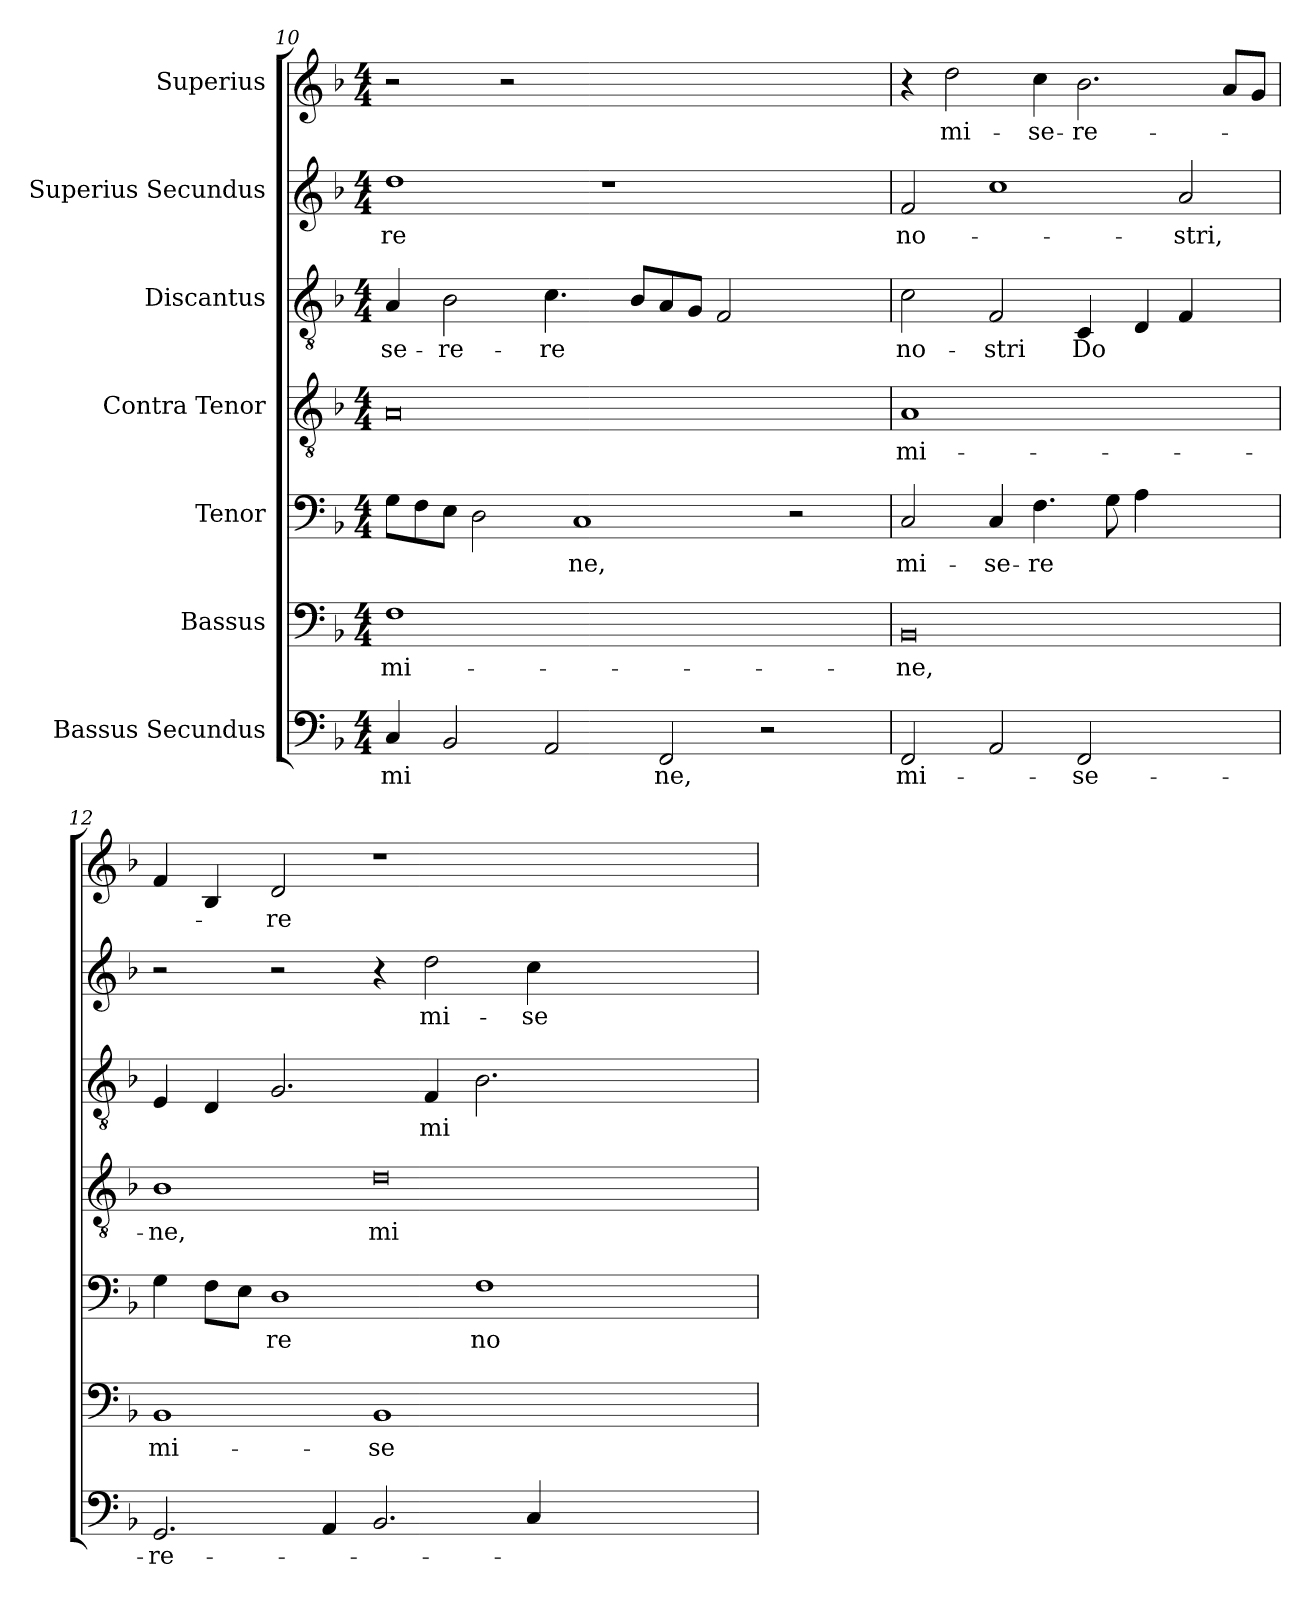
**kern	**text	**kern	**text	**kern	**text	**kern	**text	**kern	**text	**kern	**text	**kern	**text
*part7	*part7	*part6	*part6	*part5	*part5	*part4	*part4	*part3	*part3	*part2	*part2	*part1	*part1
*staff7	*staff7	*staff6	*staff6	*staff5	*staff5	*staff4	*staff4	*staff3	*staff3	*staff2	*staff2	*staff1	*staff1
*I"Bassus Secundus	*	*I"Bassus	*	*I"Tenor	*	*I"Contra Tenor	*	*I"Discantus	*	*I"Superius Secundus	*	*I"Superius	*
*clefF4	*	*clefF4	*	*clefF4	*	*clefGv2	*	*clefGv2	*	*clefG2	*	*clefG2	*
*k[b-]	*	*k[b-]	*	*k[b-]	*	*k[b-]	*	*k[b-]	*	*k[b-]	*	*k[b-]	*
*F:	*	*F:	*	*F:	*	*F:	*	*F:	*	*F:	*	*F:	*
*M4/4	*	*M4/4	*	*M4/4	*	*M4/4	*	*M4/4	*	*M4/4	*	*M4/4	*
=10	=10	=10	=10	=10	=10	=10	=10	=10	=10	=10	=10	=10	=10
!	!LO:LY:b	!	!LO:LY:b	!	!	!	!	!	!LO:LY:b	!	!LO:LY:b	!	!
4C/	mi	1F	-mi-	8G\L	.	0A	.	4A/	-se-	1dd	-re	2r	.
.	.	.	.	8F\	.	.	.	.	.	.	.	.	.
!	!	!	!	!	!	!	!	!	!LO:LY:b	!	!	!	!
2BB-/	.	.	.	8E\J	.	.	.	2B-\	-re-	.	.	.	.
.	.	.	.	2D\	.	.	.	.	.	.	.	.	.
.	.	.	.	.	.	.	.	.	.	.	.	2r	.
!	!	!	!	!	!	!	!	!	!LO:LY:b	!	!	!	!
2AA/	.	.	.	.	.	.	.	4.c\	-re	.	.	.	.
!	!	!	!	!	!LO:LY:b	!	!	!	!	!	!	!	!
.	.	.	.	1C	-ne,	.	.	.	.	.	.	.	.
.	.	1ryy	.	.	.	.	.	.	.	1r	.	1ryy	.
.	.	.	.	.	.	.	.	8B-/L	.	.	.	.	.
!	!LO:LY:b	!	!	!	!	!	!	!	!	!	!	!	!
2FF/	ne,	.	.	.	.	.	.	8A/	.	.	.	.	.
.	.	.	.	.	.	.	.	8G/J	.	.	.	.	.
.	.	.	.	.	.	.	.	2F/	.	.	.	.	.
2r	.	.	.	.	.	.	.	.	.	.	.	.	.
.	.	.	.	2r	.	.	.	.	.	.	.	.	.
.	.	4.ryy	.	.	.	4.ryy	.	4.ryy	.	4.ryy	.	4.ryy	.
8ryy	.	.	.	.	.	.	.	.	.	.	.	.	.
!!LO:PB:g=z
=11	=11	=11	=11	=11	=11	=11	=11	=11	=11	=11	=11	=11	=11
!	!LO:LY:b	!	!LO:LY:b	!	!LO:LY:b	!	!LO:LY:b	!	!LO:LY:b	!	!LO:LY:b	!	!
2FF/	mi-	0BB-	-ne,	2C/	mi-	1A	-mi-	2c\	no-	2f/	no-	4r	.
!	!	!	!	!	!	!	!	!	!	!	!	!	!LO:LY:b
.	.	.	.	.	.	.	.	.	.	.	.	2dd\	mi-
!	!	!	!	!	!LO:LY:b	!	!	!	!LO:LY:b	!	!	!	!
2AA/	.	.	.	4C/	-se-	.	.	2F/	-stri	1cc	.	.	.
!	!	!	!	!	!LO:LY:b	!	!	!	!	!	!	!	!LO:LY:b
.	.	.	.	4.F\	-re	.	.	.	.	.	.	4cc\	-se-
!	!LO:LY:b	!	!	!	!	!	!	!	!LO:LY:b	!	!	!	!LO:LY:b
2FF/	-se-	.	.	.	.	1ryy	.	4C/	Do	.	.	2.b-\	-re-
.	.	.	.	8G\	.	.	.	.	.	.	.	.	.
.	.	.	.	4A\	.	.	.	4D/	.	.	.	.	.
!	!	!	!	!	!	!	!	!	!	!	!LO:LY:b	!	!
2ryy	.	.	.	2ryy	.	.	.	4F/	.	2a/	-stri,	.	.
.	.	.	.	.	.	.	.	4ryy	.	.	.	8a/L	.
.	.	.	.	.	.	.	.	.	.	.	.	8g/J	.
!!LO:LB:g=z
=12	=12	=12	=12	=12	=12	=12	=12	=12	=12	=12	=12	=12	=12
!	!LO:LY:b	!	!LO:LY:b	!	!	!	!LO:LY:b	!	!	!	!	!	!
2.GG/	-re-	1BB-	mi-	4G\	.	1B-	-ne,	4E/	.	2r	.	4f/	.
.	.	.	.	8F\L	.	.	.	4D/	.	.	.	4B-/	.
.	.	.	.	8E\J	.	.	.	.	.	.	.	.	.
!	!	!	!	!	!LO:LY:b	!	!	!	!	!	!	!	!LO:LY:b
.	.	.	.	1D	re	.	.	2.G/	.	2r	.	2d/	-re
4AA/	.	.	.	.	.	.	.	.	.	.	.	.	.
!	!	!	!LO:LY:b	!	!	!	!LO:LY:b	!	!	!	!	!	!
2.BB-/	.	1BB-	-se-	.	.	0d	mi-	.	.	4r	.	1r	.
!	!	!	!	!	!	!	!	!	!LO:LY:b	!	!LO:LY:b	!	!
.	.	.	.	.	.	.	.	4F/	mi	2dd\	mi-	.	.
!	!	!	!	!	!LO:LY:b	!	!	!	!	!	!	!	!
.	.	.	.	1F	no-	.	.	2.B-\	.	.	.	.	.
!	!	!	!	!	!	!	!	!	!	!	!LO:LY:b	!	!
4C/	.	.	.	.	.	.	.	.	.	4cc\	-se-	.	.
1ryy	.	1ryy	.	.	.	.	.	.	.	1ryy	.	1ryy	.
.	.	.	.	.	.	.	.	2.ryy	.	.	.	.	.
.	.	.	.	2ryy	.	.	.	.	.	.	.	.	.
=	=	=	=	=	=	=	=	=	=	=	=	=	=
*-	*-	*-	*-	*-	*-	*-	*-	*-	*-	*-	*-	*-	*-
